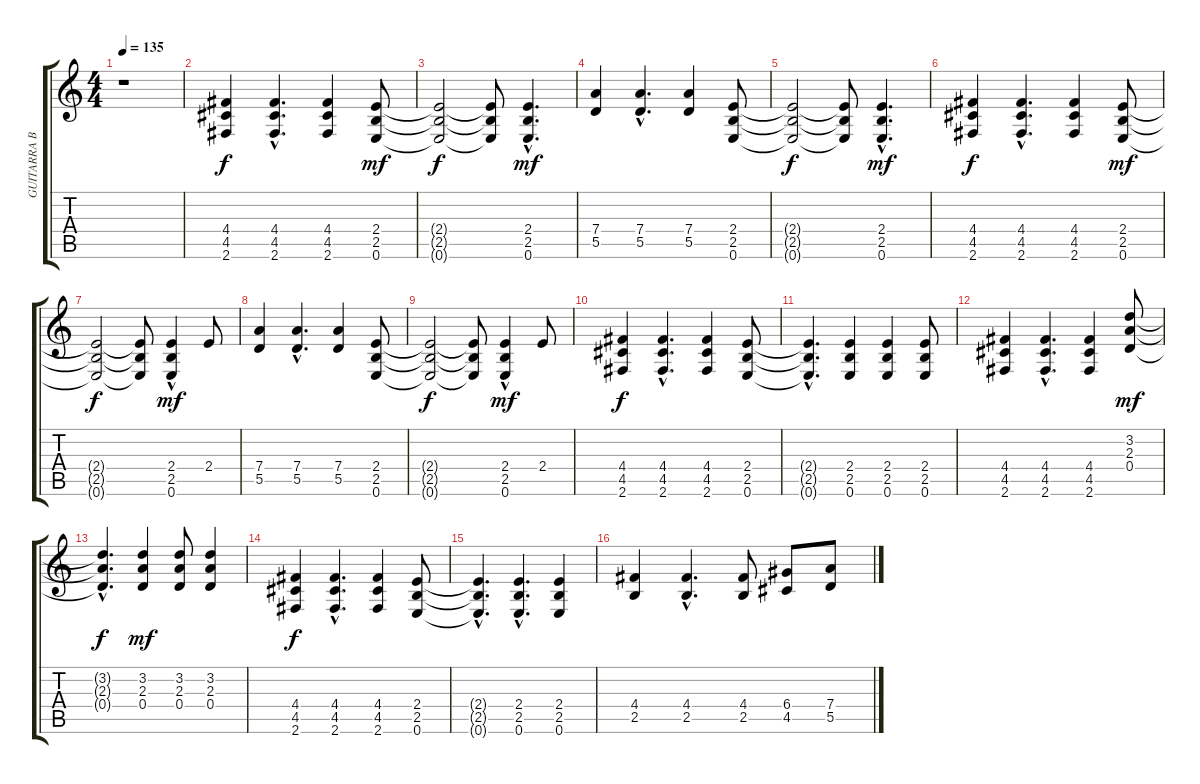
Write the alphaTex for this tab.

\track ("GUITARRA BASE" "GUITARRA B") {instrument distortionguitar}
\staff {score tabs}
\tuning (E4 B3 G3 D3 A2 E2) {hide}
\ts (4 4)
\tempo 135
\clef g2
\ks c
r.1{dy f instrument distortionguitar} |
(4.4 4.5 2.6).4 (4.4{hac} 4.5{hac} 2.6{hac}).4{d} (4.4 4.5 2.6).4 (2.4 2.5 0.6).8{dy mf} |
(2.4{t} 2.5{t} 0.6{t}).2{dy f} (2.4{t} 2.5{t} 0.6{t}).8 (2.4{hac} 2.5{hac} 0.6{hac}).4{d dy mf} |
(7.4 5.5).4 (7.4{hac} 5.5{hac}).4{d} (7.4 5.5).4 (2.4 2.5 0.6).8 |
(2.4{t} 2.5{t} 0.6{t}).2{dy f} (2.4{t} 2.5{t} 0.6{t}).8 (2.4{hac} 2.5{hac} 0.6{hac}).4{d dy mf} |
(4.4 4.5 2.6).4{dy f} (4.4{hac} 4.5{hac} 2.6{hac}).4{d} (4.4 4.5 2.6).4 (2.4 2.5 0.6).8{dy mf} |
(2.4{t} 2.5{t} 0.6{t}).2{dy f} (2.4{t} 2.5{t} 0.6{t}).8 (2.4 2.5{hac} 0.6{hac}).4{dy mf} 2.4.8 |
(7.4 5.5).4 (7.4{hac} 5.5{hac}).4{d} (7.4 5.5).4 (2.4 2.5 0.6).8 |
(2.4{t} 2.5{t} 0.6{t}).2{dy f} (2.4{t} 2.5{t} 0.6{t}).8 (2.4 2.5{hac} 0.6{hac}).4{dy mf} 2.4.8 |
(4.4 4.5 2.6).4{dy f} (4.4{hac} 4.5{hac} 2.6{hac}).4{d} (4.4 4.5 2.6).4 (2.4 2.5 0.6).8 |
(2.4{hac t} 2.5{hac t} 0.6{hac t}).4{d} (2.4 2.5 0.6).4 (2.4 2.5 0.6).4 (2.4 2.5 0.6).8 |
(4.4 4.5 2.6).4 (4.4{hac} 4.5{hac} 2.6{hac}).4{d} (4.4 4.5 2.6).4 (3.2 2.3 0.4).8{dy mf} |
(3.2{hac t} 2.3{hac t} 0.4{hac t}).4{d dy f} (3.2 2.3 0.4).4{dy mf} (3.2 2.3 0.4).8 (3.2 2.3 0.4).4 |
(4.4 4.5 2.6).4{dy f} (4.4{hac} 4.5{hac} 2.6{hac}).4{d} (4.4 4.5 2.6).4 (2.4 2.5 0.6).8 |
(2.4{hac t} 2.5{hac t} 0.6{hac t}).4{d} (2.4{hac} 2.5{hac} 0.6{hac}).4{d} (2.4 2.5 0.6).4 |
(4.4 2.5).4 (4.4{hac} 2.5{hac}).4{d} (4.4 2.5).8 (6.4 4.5).8 (7.4 5.5).8
